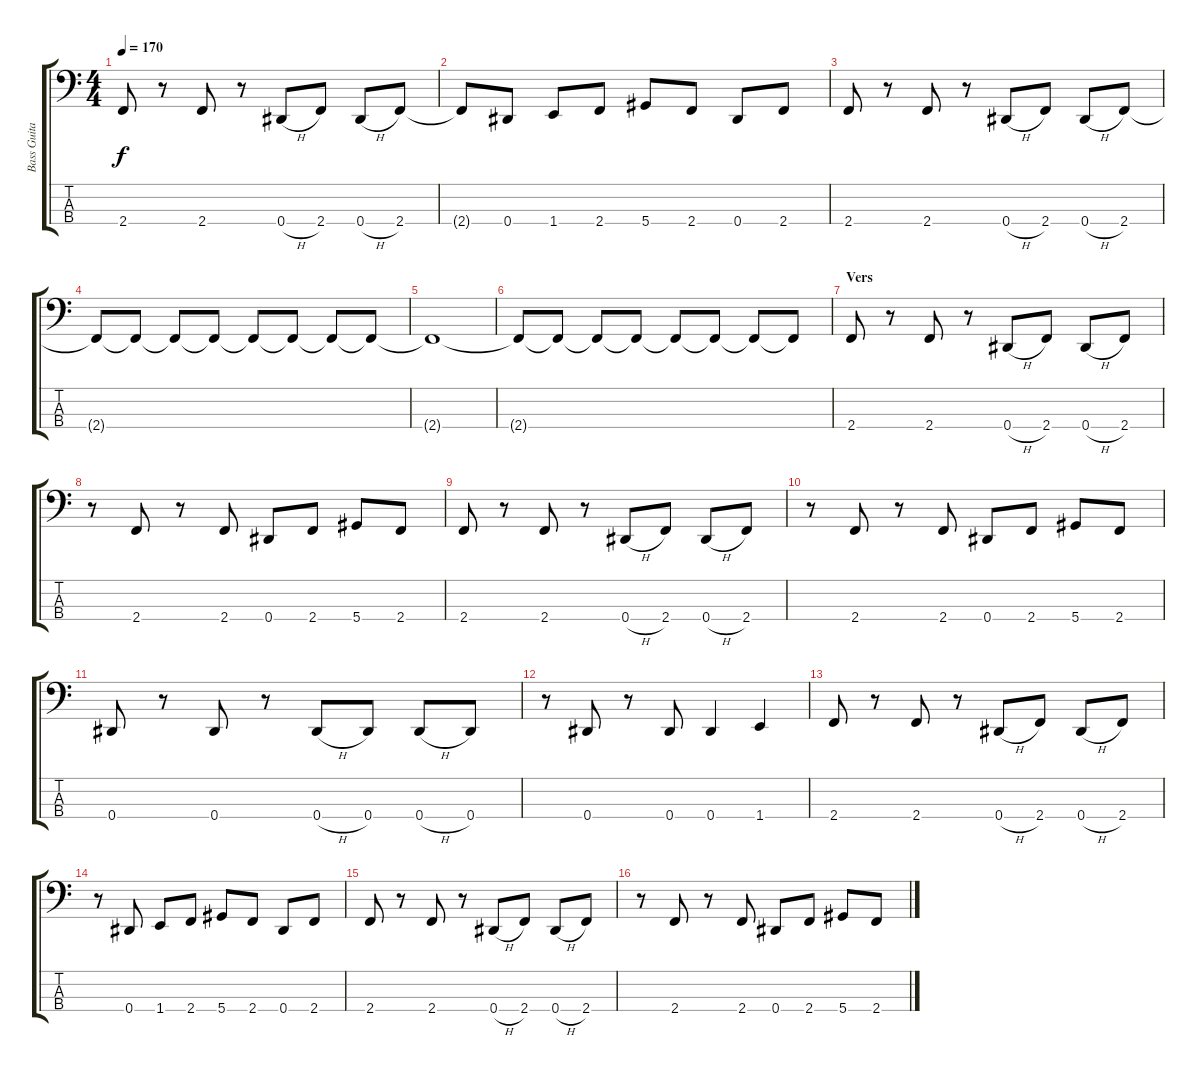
\track ("Bass Guitar" "Bass Guita") {instrument electricbassfinger}
\staff {score tabs}
\tuning (Gb2 Db2 Ab1 Eb1) {hide}
\ts (4 4)
\tempo 170
\clef f4
\ks c
2.4.8{dy f} r.8 2.4.8 r.8 0.4{h}.8 2.4.8 0.4{h}.8 2.4.8 |
2.4{t}.8 0.4.8 1.4.8 2.4.8 5.4.8 2.4.8 0.4.8 2.4.8 |
2.4.8 r.8 2.4.8 r.8 0.4{h}.8 2.4.8 0.4{h}.8 2.4.8 |
2.4{t}.8 2.4{t}.8 2.4{t}.8 2.4{t}.8 2.4{t}.8 2.4{t}.8 2.4{t}.8 2.4{t}.8 |
2.4{t}.1 |
2.4{t}.8 2.4{t}.8 2.4{t}.8 2.4{t}.8 2.4{t}.8 2.4{t}.8 2.4{t}.8 2.4{t}.8 |
\section ("" "Vers")
2.4.8 r.8 2.4.8 r.8 0.4{h}.8 2.4.8 0.4{h}.8 2.4.8 |
r.8 2.4.8 r.8 2.4.8 0.4.8 2.4.8 5.4.8 2.4.8 |
2.4.8 r.8 2.4.8 r.8 0.4{h}.8 2.4.8 0.4{h}.8 2.4.8 |
r.8 2.4.8 r.8 2.4.8 0.4.8 2.4.8 5.4.8 2.4.8 |
0.4.8 r.8 0.4.8 r.8 0.4{h}.8 0.4.8 0.4{h}.8 0.4.8 |
r.8 0.4.8 r.8 0.4.8 0.4.4 1.4.4 |
2.4.8 r.8 2.4.8 r.8 0.4{h}.8 2.4.8 0.4{h}.8 2.4.8 |
r.8 0.4.8 1.4.8 2.4.8 5.4.8 2.4.8 0.4.8 2.4.8 |
2.4.8 r.8 2.4.8 r.8 0.4{h}.8 2.4.8 0.4{h}.8 2.4.8 |
r.8 2.4.8 r.8 2.4.8 0.4.8 2.4.8 5.4.8 2.4.8
